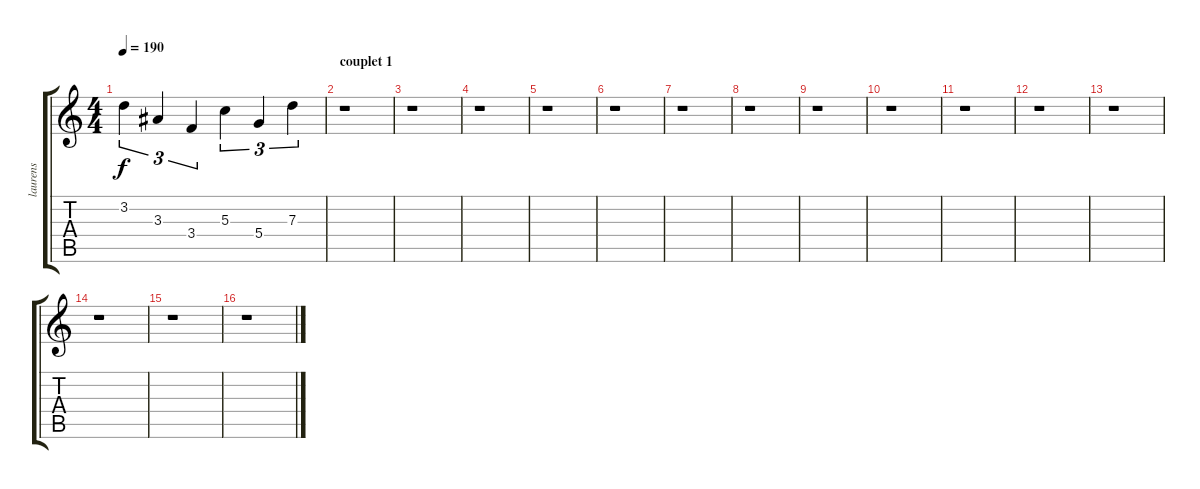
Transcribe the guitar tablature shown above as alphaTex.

\track ("laurens" "laurens") {instrument acousticguitarnylon}
\staff {score tabs}
\tuning (E4 B3 G3 D3 A2 E2) {hide}
\ts (4 4)
\tempo 190
\clef g2
\ks c
3.2.4{tu (3 2) dy f} 3.3.4{tu (3 2)} 3.4.4{tu (3 2)} 5.3.4{tu (3 2)} 5.4.4{tu (3 2)} 7.3.4{tu (3 2)} |
\section ("" "couplet 1")
r.1 |
r.1 |
r.1 |
r.1 |
r.1 |
r.1 |
r.1 |
r.1 |
r.1 |
r.1 |
r.1 |
r.1 |
r.1 |
r.1 |
r.1
